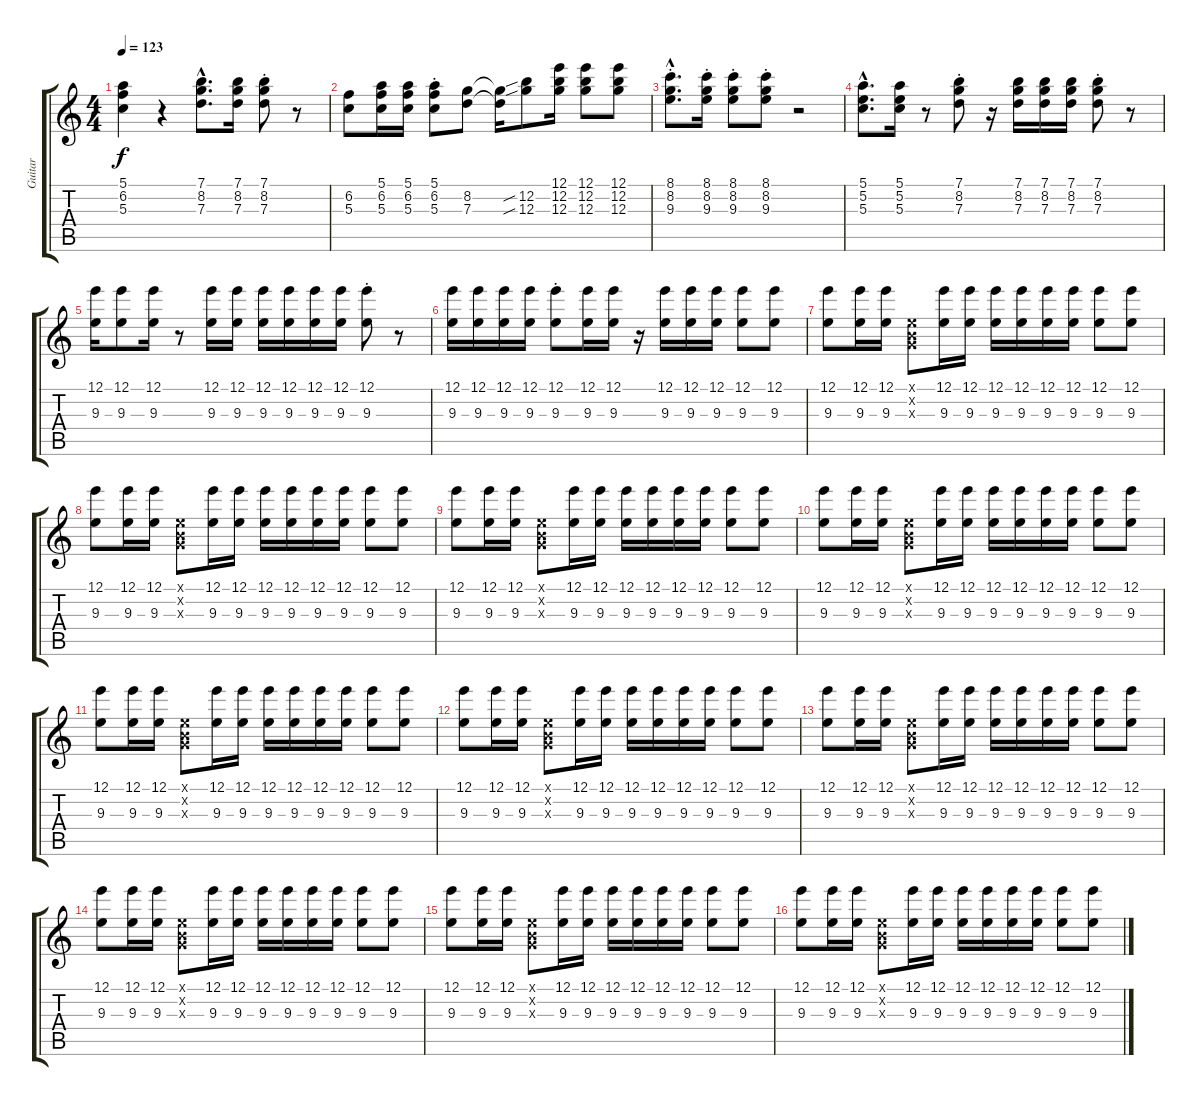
\track ("Guitar" "Guitar") {instrument electricguitarjazz}
\staff {score tabs}
\tuning (E4 B3 G3 D3 A2 E2) {hide}
\ts (4 4)
\tempo 123
\clef g2
\ks c
(5.1 6.2 5.3).4{dy f} r.4 (7.1{hac} 8.2{hac} 7.3{hac}).8{d} (7.1 8.2 7.3).16 (7.1{st} 8.2{st} 7.3{st}).8 r.8 |
(6.2 5.3).8 (5.1 6.2 5.3).16 (5.1 6.2 5.3).16 (5.1{st} 6.2{st} 5.3{st}).8 (8.2 7.3).8 (8.2{t} 7.3{t}).16 (12.2{sib} 12.3{sib}).8 (12.1 12.2 12.3).16 (12.1 12.2 12.3).8 (12.1 12.2 12.3).8 |
(8.1{hac st} 8.2{hac st} 9.3{hac st}).8{d} (8.1{st} 8.2{st} 9.3{st}).16 (8.1{st} 8.2{st} 9.3{st}).8 (8.1{st} 8.2{st} 9.3{st}).8 r.2 |
(5.1{hac} 5.2{hac} 5.3{hac}).8{d} (5.1 5.2 5.3).16 r.8 (7.1{st} 8.2{st} 7.3{st}).8 r.16 (7.1 8.2 7.3).16 (7.1 8.2 7.3).16 (7.1 8.2 7.3).16 (7.1{st} 8.2{st} 7.3{st}).8 r.8 |
(12.1 9.3).16 (12.1 9.3).8 (12.1 9.3).16 r.8 (12.1 9.3).16 (12.1 9.3).16 (12.1 9.3).16 (12.1 9.3).16 (12.1 9.3).16 (12.1 9.3).16 (12.1{st} 9.3{st}).8 r.8 |
(12.1 9.3).16 (12.1 9.3).16 (12.1 9.3).16 (12.1 9.3).16 (12.1{st} 9.3{st}).8 (12.1 9.3).16 (12.1 9.3).16 r.16 (12.1 9.3).16 (12.1 9.3).16 (12.1 9.3).16 (12.1 9.3).8 (12.1 9.3).8 |
(12.1 9.3).8{volume 11} (12.1 9.3).16 (12.1 9.3).16 (0.1{x} 0.2{x} 0.3{x}).8 (12.1 9.3).16 (12.1 9.3).16 (12.1 9.3).16 (12.1 9.3).16 (12.1 9.3).16 (12.1 9.3).16 (12.1 9.3).8 (12.1 9.3).8 |
(12.1 9.3).8 (12.1 9.3).16 (12.1 9.3).16 (0.1{x} 0.2{x} 0.3{x}).8 (12.1 9.3).16 (12.1 9.3).16 (12.1 9.3).16 (12.1 9.3).16 (12.1 9.3).16 (12.1 9.3).16 (12.1 9.3).8 (12.1 9.3).8 |
(12.1 9.3).8 (12.1 9.3).16 (12.1 9.3).16 (0.1{x} 0.2{x} 0.3{x}).8 (12.1 9.3).16 (12.1 9.3).16 (12.1 9.3).16 (12.1 9.3).16 (12.1 9.3).16 (12.1 9.3).16 (12.1 9.3).8 (12.1 9.3).8 |
(12.1 9.3).8 (12.1 9.3).16 (12.1 9.3).16 (0.1{x} 0.2{x} 0.3{x}).8 (12.1 9.3).16 (12.1 9.3).16 (12.1 9.3).16 (12.1 9.3).16 (12.1 9.3).16 (12.1 9.3).16 (12.1 9.3).8 (12.1 9.3).8 |
(12.1 9.3).8 (12.1 9.3).16 (12.1 9.3).16 (0.1{x} 0.2{x} 0.3{x}).8 (12.1 9.3).16 (12.1 9.3).16 (12.1 9.3).16 (12.1 9.3).16 (12.1 9.3).16 (12.1 9.3).16 (12.1 9.3).8 (12.1 9.3).8 |
(12.1 9.3).8 (12.1 9.3).16 (12.1 9.3).16 (0.1{x} 0.2{x} 0.3{x}).8 (12.1 9.3).16 (12.1 9.3).16 (12.1 9.3).16 (12.1 9.3).16 (12.1 9.3).16 (12.1 9.3).16 (12.1 9.3).8 (12.1 9.3).8 |
(12.1 9.3).8 (12.1 9.3).16 (12.1 9.3).16 (0.1{x} 0.2{x} 0.3{x}).8 (12.1 9.3).16 (12.1 9.3).16 (12.1 9.3).16 (12.1 9.3).16 (12.1 9.3).16 (12.1 9.3).16 (12.1 9.3).8 (12.1 9.3).8 |
(12.1 9.3).8 (12.1 9.3).16 (12.1 9.3).16 (0.1{x} 0.2{x} 0.3{x}).8 (12.1 9.3).16 (12.1 9.3).16 (12.1 9.3).16 (12.1 9.3).16 (12.1 9.3).16 (12.1 9.3).16 (12.1 9.3).8 (12.1 9.3).8 |
(12.1 9.3).8 (12.1 9.3).16 (12.1 9.3).16 (0.1{x} 0.2{x} 0.3{x}).8 (12.1 9.3).16 (12.1 9.3).16 (12.1 9.3).16 (12.1 9.3).16 (12.1 9.3).16 (12.1 9.3).16 (12.1 9.3).8 (12.1 9.3).8 |
(12.1 9.3).8 (12.1 9.3).16 (12.1 9.3).16 (0.1{x} 0.2{x} 0.3{x}).8 (12.1 9.3).16 (12.1 9.3).16 (12.1 9.3).16 (12.1 9.3).16 (12.1 9.3).16 (12.1 9.3).16 (12.1 9.3).8 (12.1 9.3).8
